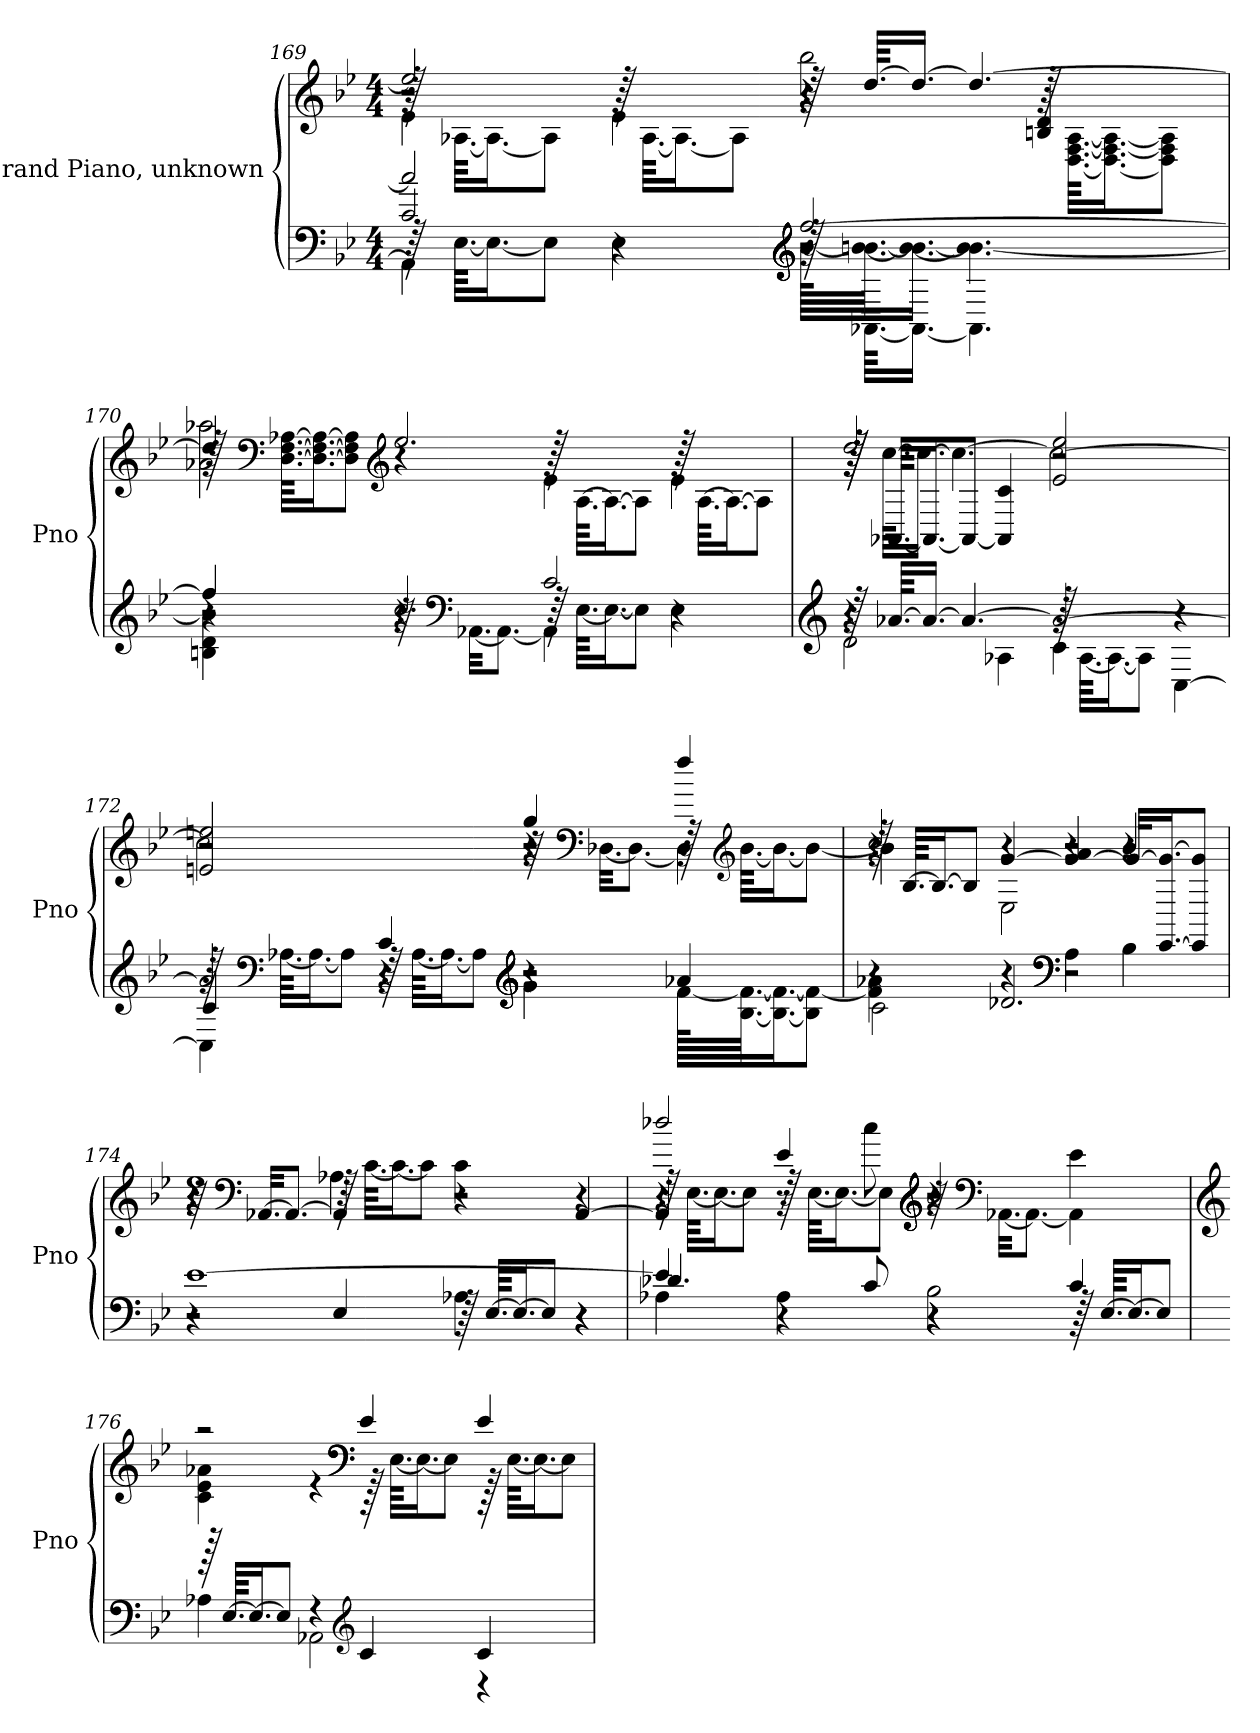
**kern	**kern
*part1	*part1
*staff2	*staff1
*I"Grand Piano, unknown	*
*I'Pno	*
!!LO:LB:g=z
*clefF4	*clefG2
*k[b-e-]	*k[b-e-]
*M4/4	*M4/4
=169	=169
*^	*^
*	*^	*	*^
*	*	*^	*	*	*^
2cc/]	128r	2c/	4AA-\]	2ee-/]	4e-\	2r	128r
.	[64.E-\KKLL	.	.	.	.	.	[64.A-X\KKLL
.	16.E-\J_	.	.	.	.	.	16.A-\J_
.	8E-\J]	.	.	.	.	.	8A-\J]
.	4E-\	.	4r	.	4e-\	.	128r
.	.	.	.	.	.	.	[64.A-\KKLL
.	.	.	.	.	.	.	16.A-\J_
.	.	.	.	.	.	.	8A-\J]
*clefG2	*	*	*	*	*	*	*
[2ff/	[128b-\KLLLL	2r	128r	128r	2bb-\	4r	4r
.	64.b-\_ [64.bn\JJ	.	[64.AA-X\KKLL	[64.dd/KKLL	.	.	.
.	16.b-\_ 16.b\_JJ	.	16.AA-\JJ_	16.dd/JJ_	.	.	.
.	4.b-\] 4.b\_	.	4.AA-\]	4.dd/_	.	.	.
.	.	.	.	.	.	4Bn/ 4d/	128r
.	.	.	.	.	.	.	[64.D\ [64.F\ [64.A-\KKLL
.	.	.	.	.	.	.	16.D\_ 16.F\_ 16.A-\_J
.	.	.	.	.	.	.	8D\] 8F\] 8A-\]J
*	*	*	*	*	*	*v	*v
!!LO:LB:g=z
=170	=170	=170	=170	=170	=170	=170
4ff/]	4Bn\ 4d\ 4b\]	2r	4r	4dd/]	2a-X\ 2aa-X\	128r
*	*	*	*	*clefF4	*	*
.	.	.	.	.	.	[64.D\ [64.F\ [64.A-X\KKLL
.	.	.	.	.	.	16.D\_ 16.F\_ 16.A-\_J
.	.	.	.	.	.	8D\] 8F\] 8A-\]J
*	*	*	*	*clefG2	*	*
2.cc/	4r	.	64r	2.ee-/	.	4r
*clefF4	*	*	*	*	*	*
.	.	.	[32.AA-X\KKL	.	.	.
.	.	.	8.AA-\J_	.	.	.
.	128r	2c/	4AA-\]	.	4e-\	128r
.	[64.E-\KKLL	.	.	.	.	[64.A-\KKLL
.	16.E-\J_	.	.	.	.	16.A-\J_
.	8E-\J]	.	.	.	.	8A-\J]
.	4E-\	.	4r	.	4e-\	128r
.	.	.	.	.	.	[64.A-\KKLL
.	.	.	.	.	.	16.A-\J_
.	.	.	.	.	.	8A-\J]
*v	*v	*v	*v	*	*	*
!!LO:LB:g=z	!!	!!
=171	=171	=171	=171
*clefG2	*	*	*
*^	*	*	*
*	*^	*	*	*
128r	4r	2d\	2dd/	128r	128r
[64.a-X/KKLL	.	.	.	[64.AA-X/KKLL	[64.cc\KKLL
16.a-/JJ_	.	.	.	16.AA-/J_	16.cc\JJ_
4.a-/_	.	.	.	8AA-/J_	4.cc\_
.	4A-X\	.	.	4AA-/] 4c/	.
2a-/_	128r	4c\	2r	2e-/ 2ee-/	2cc\_
.	[64.A-\KKLL	.	.	.	.
.	16.A-\J_	.	.	.	.
.	8A-\J]	.	.	.	.
.	4r	[4C\	.	.	.
!!LO:LB:g=z
=172	=172	=172	=172	=172	=172
*	*	*^	*	*	*^
2a-/]	128r	4c/	4C\]	2r	2r	2en/ 2een/	2cc\]
*clefF4	*	*	*	*	*	*	*
.	[64.A-X\KKLL	.	.	.	.	.	.
.	16.A-\J_	.	.	.	.	.	.
.	8A-\J]	.	.	.	.	.	.
.	128r	4c/	4r	.	.	.	.
.	[64.A-\KKLL	.	.	.	.	.	.
.	16.A-\J_	.	.	.	.	.	.
.	8A-\J]	.	.	.	.	.	.
*clefG2	*	*	*	*	*	*	*
4r	4g\	2r	2r	4gg/	4r	2r	64r
*	*	*	*	*clefF4	*	*	*
.	.	.	.	.	.	.	[32.D-X\KKL
.	.	.	.	.	.	.	8.D-\J_
4a-X/	[128f\KLLLL	.	.	4ff/	128r	.	4D-\]
*	*	*	*	*clefG2	*	*	*
.	[64.B-\ 64.f\_JJ	.	.	.	[64.b-\KKLL	.	.
.	16.B-\_ 16.f\_J	.	.	.	16.b-\J_	.	.
.	8B-\] 8f\_J	.	.	.	8b-\J_	.	.
*	*	*v	*v	*	*	*	*
!!LO:PB:g=z	!!	!!	!!
=173	=173	=173	=173	=173	=173	=173
4r	4f\] 4a-X\	2c\	2cc/	4b-\]	128r	4r
.	.	.	.	.	[64.B-/KKLL	.
.	.	.	.	.	16.B-/J_	.
.	.	.	.	.	8B-/J]	.
2.d-X/	4r	.	.	4r	[4g/	2E-\
*clefF4	*	*	*	*	*	*
.	4A\	2r	4r	2r	4g/_ 4a/	.
.	4B-\	.	4b-/	.	32g/KLL_	4r
.	.	.	.	.	[16.EE-/ 16.g/_J	.
.	.	.	.	.	8EE-/] 8g/]J	.
=174	=174	=174	=174	=174	=174	=174
[1e-	2r	4r	1ee-	4r	64r	4r
*	*	*	*clefF4	*	*	*
.	.	.	.	.	[32.AA-X/KKL	.
.	.	.	.	.	8.AA-/J_	.
.	.	4E-/	.	128r	4AA-/]	4A-X\
.	.	.	.	[64.c\KKLL	.	.
.	.	.	.	16.c\J_	.	.
.	.	.	.	8c\J]	.	.
.	4A-X\	128r	.	4c\	4r	2r
.	.	[64.E-/KKLL	.	.	.	.
.	.	16.E-/J_	.	.	.	.
.	.	8E-/J]	.	.	.	.
.	4r	4r	.	4r	[4AA-/	.
!!LO:LB:g=z	!!	!!	!!
=175	=175	=175	=175	=175	=175	=175
4e-/]	4A-X\	4.d-X/	2dd-X/	128r	4AA-/]	4r
.	.	.	.	[64.E-\KKLL	.	.
.	.	.	.	16.E-\J_	.	.
.	.	.	.	8E-\J]	.	.
4r	4A-\	.	.	8r	4e-/	128r
.	.	.	.	.	.	[64.E-\KKLL
.	.	.	.	.	.	16.E-\J_
.	.	8c/	.	8cc\	.	8E-\J]
*	*	*	*clefG2	*	*	*
4r	2B-\	4r	2b-/	4r	2r	64r
*	*	*	*clefF4	*	*	*
.	.	.	.	.	.	[32.AA-X\KKL
.	.	.	.	.	.	8.AA-\J_
4c/	.	128r	.	4e-\	.	4AA-\]
.	.	[64.E-/KKLL	.	.	.	.
.	.	16.E-/J_	.	.	.	.
.	.	8E-/J]	.	.	.	.
*v	*v	*v	*	*	*	*
*	*v	*v	*v	*v
!!LO:LB:g=z
=176	=176
*	*clefG2
*^	*^
128r	4A-X\	2r	4c\ 4e-\ 4a-X\
[64.E-/KKLL	.	.	.
16.E-/J_	.	.	.
8E-/J]	.	.	.
4r	2AA-X\	.	4r
*clefG2	*	*clefF4	*
4c/	.	4e-/	128r
.	.	.	[64.E-\KKLL
.	.	.	16.E-\J_
.	.	.	8E-\J]
4c/	4r	4e-/	128r
.	.	.	[64.E-\KKLL
.	.	.	16.E-\J_
.	.	.	8E-\J]
*v	*v	*	*
*	*v	*v
=	=
*-	*-
